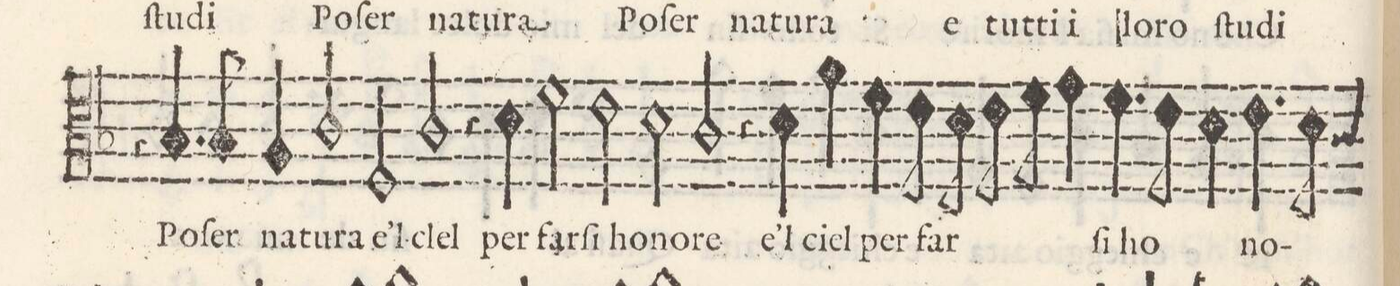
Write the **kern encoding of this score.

**kern	**text
*I"ALTO	*
*clefC3	*
*k[b-]	*
*met(c)	*
*M2/1	*
4r	.
4.B-y/	Po-
8B-/	-ſer
4A/	na-
2c/	-tu-
2F/	-ra e 'l
=21-	=21-
2c/	ciel
4r	.
4d\	per
2f\	farſi
2e\	ho-
=22-	=22-
2d\	-no-
2c/	-re
4r	.
4d\	e 'l
4a\	ciel
4f\	per
=23-	=23-
8e\	far-
8d\	.
8e\	.
8f\	.
4g\	.
4.f\	-ſi
8e\	ho-
4d\	.
4.e\	-no-
8d\	.
*custos:c	*
=24-	=24-
*-	*-
